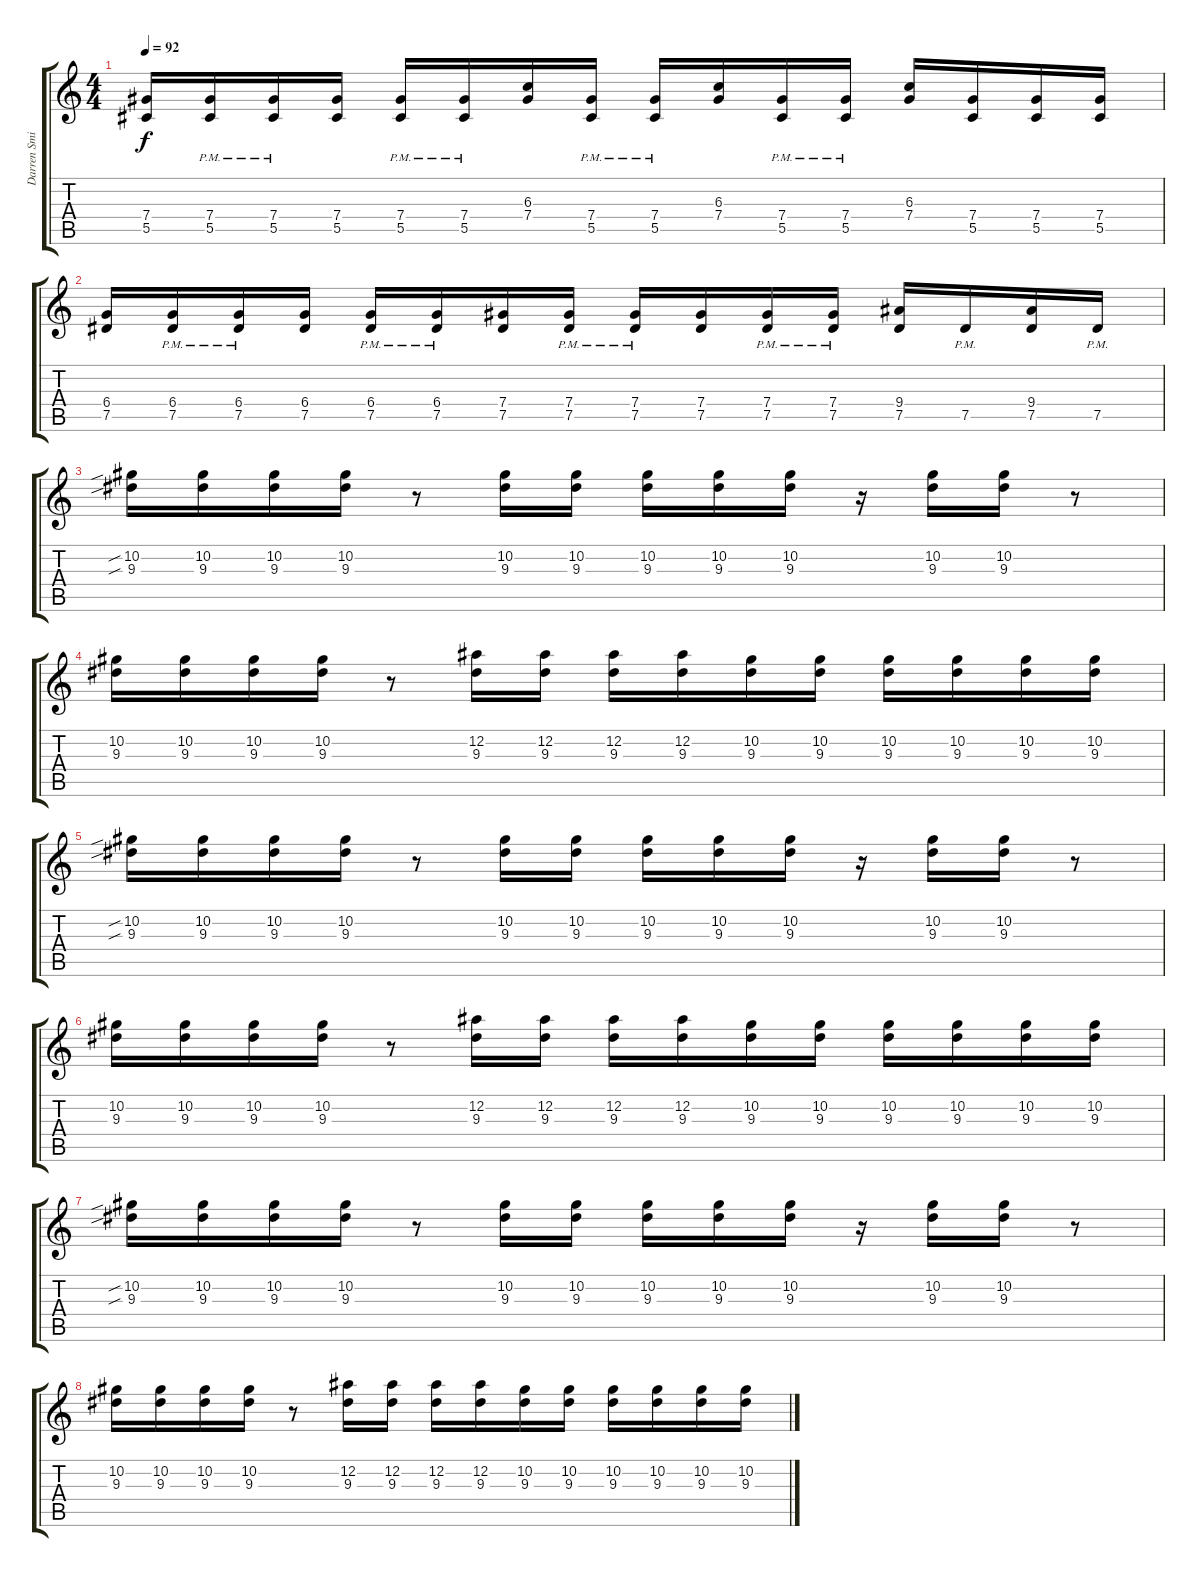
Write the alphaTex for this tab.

\track ("Darren Smith" "Darren Smi") {instrument overdrivenguitar}
\staff {score tabs}
\tuning (Eb4 Bb3 Gb3 Db3 Ab2 Db2) {hide}
\ts (4 4)
\tempo 92
\clef g2
\ks c
(7.4 5.5).16{dy f} (7.4{pm} 5.5{pm}).16 (7.4{pm} 5.5{pm}).16 (7.4 5.5).16 (7.4{pm} 5.5{pm}).16 (7.4{pm} 5.5{pm}).16 (6.3 7.4).16 (7.4{pm} 5.5{pm}).16 (7.4{pm} 5.5{pm}).16 (6.3 7.4).16 (7.4{pm} 5.5{pm}).16 (7.4{pm} 5.5{pm}).16 (6.3 7.4).16 (7.4 5.5).16 (7.4 5.5).16 (7.4 5.5).16 |
(6.4 7.5).16 (6.4{pm} 7.5{pm}).16 (6.4{pm} 7.5{pm}).16 (6.4 7.5).16 (6.4{pm} 7.5{pm}).16 (6.4{pm} 7.5{pm}).16 (7.4 7.5).16 (7.4{pm} 7.5{pm}).16 (7.4{pm} 7.5{pm}).16 (7.4 7.5).16 (7.4{pm} 7.5{pm}).16 (7.4{pm} 7.5{pm}).16 (9.4 7.5).16 7.5{pm}.16 (9.4 7.5).16 7.5{pm}.16 |
(10.2{sib} 9.3{sib}).16 (10.2 9.3).16 (10.2 9.3).16 (10.2 9.3).16 r.8 (10.2 9.3).16 (10.2 9.3).16 (10.2 9.3).16 (10.2 9.3).16 (10.2 9.3).16 r.16 (10.2 9.3).16 (10.2 9.3).16 r.8 |
(10.2 9.3).16 (10.2 9.3).16 (10.2 9.3).16 (10.2 9.3).16 r.8 (12.2 9.3).16 (12.2 9.3).16 (12.2 9.3).16 (12.2 9.3).16 (10.2 9.3).16 (10.2 9.3).16 (10.2 9.3).16 (10.2 9.3).16 (10.2 9.3).16 (10.2 9.3).16 |
(10.2{sib} 9.3{sib}).16 (10.2 9.3).16 (10.2 9.3).16 (10.2 9.3).16 r.8 (10.2 9.3).16 (10.2 9.3).16 (10.2 9.3).16 (10.2 9.3).16 (10.2 9.3).16 r.16 (10.2 9.3).16 (10.2 9.3).16 r.8 |
(10.2 9.3).16 (10.2 9.3).16 (10.2 9.3).16 (10.2 9.3).16 r.8 (12.2 9.3).16 (12.2 9.3).16 (12.2 9.3).16 (12.2 9.3).16 (10.2 9.3).16 (10.2 9.3).16 (10.2 9.3).16 (10.2 9.3).16 (10.2 9.3).16 (10.2 9.3).16 |
(10.2{sib} 9.3{sib}).16 (10.2 9.3).16 (10.2 9.3).16 (10.2 9.3).16 r.8 (10.2 9.3).16 (10.2 9.3).16 (10.2 9.3).16 (10.2 9.3).16 (10.2 9.3).16 r.16 (10.2 9.3).16 (10.2 9.3).16 r.8 |
(10.2 9.3).16 (10.2 9.3).16 (10.2 9.3).16 (10.2 9.3).16 r.8 (12.2 9.3).16 (12.2 9.3).16 (12.2 9.3).16 (12.2 9.3).16 (10.2 9.3).16 (10.2 9.3).16 (10.2 9.3).16 (10.2 9.3).16 (10.2 9.3).16 (10.2 9.3).16
